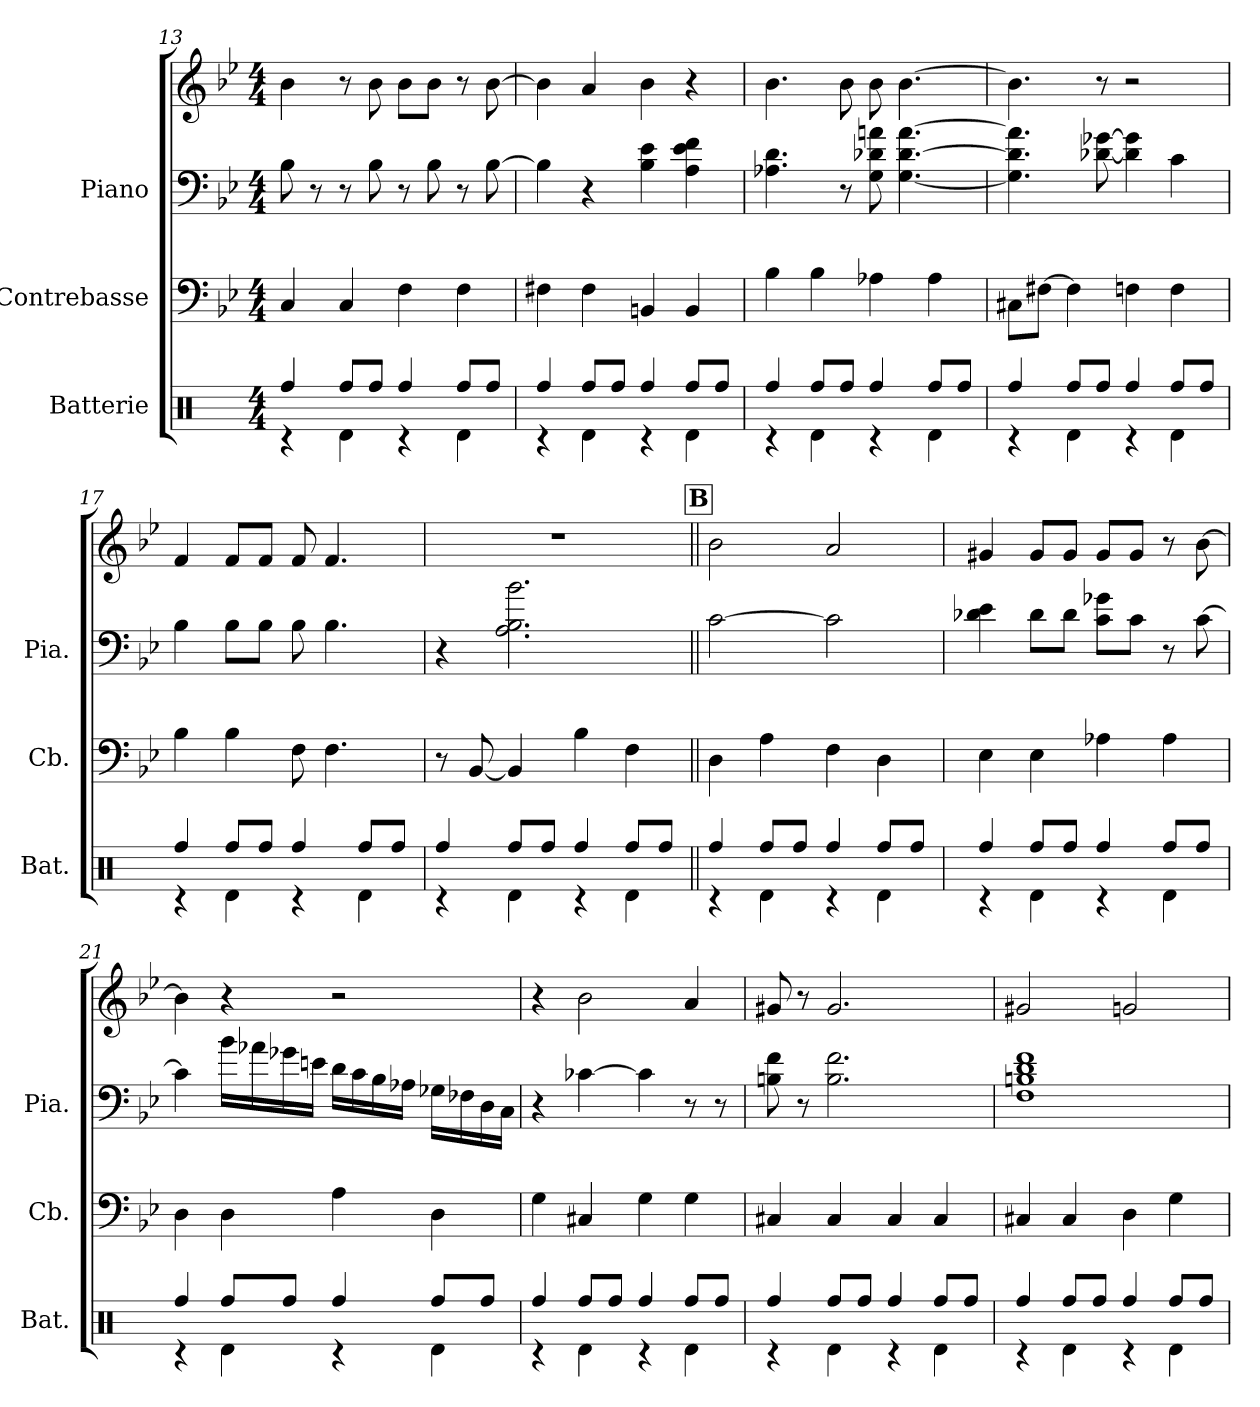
**kern	**kern	**kern	**kern
*part3	*part2	*part1	*part1
*staff4	*staff3	*staff2	*staff1
*I"Batterie	*I"Contrebasse	*I"Piano	*
*I'Bat.	*I'Cb.	*I'Pia.	*
*clefX	*clefF4	*clefF4	*clefG2
*	*ITrd7c12	*	*
*k[]	*k[b-e-]	*k[b-e-]	*k[b-e-]
*M4/4	*M4/4	*M4/4	*M4/4
=13	=13	=13	=13
*^	*	*	*
4Rff/	4r	4CC/	8B-\	4b-\
.	.	.	8r	.
8Rff/L	4Rd\	4CC/	8r	8r
8Rff/J	.	.	8B-\	8b-\
4Rff/	4r	4FF\	8r	8b-\L
.	.	.	8B-\	8b-\J
8Rff/L	4Rd\	4FF\	8r	8r
8Rff/J	.	.	[8B-\	[8b-\
=14	=14	=14	=14	=14
4Rff/	4r	4FF#X\	4B-\]	4b-\]
8Rff/L	4Rd\	4FF#\	4r	4a/
8Rff/J	.	.	.	.
4Rff/	4r	4BBBn/	4B-\ 4e-\	4b-\
8Rff/L	4Rd\	4BBB/	4A\ 4e-\ 4f\	4r
8Rff/J	.	.	.	.
!!LO:PB:g=z
=15	=15	=15	=15	=15
4Rff/	4r	4BB-\	4.A-X\ 4.d\	4.b-\
8Rff/L	4Rd\	4BB-\	.	.
8Rff/J	.	.	8r	8b-\
4Rff/	4r	4AA-X\	8G\ 8d-X\ 8an\	8b-\
.	.	.	[4.G\ [4.d-\ [4.a\	[4.b-\
8Rff/L	4Rd\	4AA-\	.	.
8Rff/J	.	.	.	.
=16	=16	=16	=16	=16
4Rff/	4r	8CC#X\L	4.G\] 4.d-\] 4.a\]	4.b-\]
.	.	[8FF#X\J	.	.
8Rff/L	4Rd\	4FF#\]	.	.
8Rff/J	.	.	[8d-X\ [8g-X\	8r
4Rff/	4r	4FFn\	4d-\] 4g-\]	2r
8Rff/L	4Rd\	4FF\	4c\	.
8Rff/J	.	.	.	.
=17	=17	=17	=17	=17
4Rff/	4r	4BB-\	4B-\	4f/
8Rff/L	4Rd\	4BB-\	8B-\L	8f/L
8Rff/J	.	.	8B-\J	8f/J
4Rff/	4r	8FF\	8B-\	8f/
.	.	4.FF\	4.B-\	4.f/
8Rff/L	4Rd\	.	.	.
8Rff/J	.	.	.	.
=18	=18	=18	=18	=18
4Rff/	4r	8r	4r	1r
.	.	[8BBB-/	.	.
8Rff/L	4Rd\	4BBB-/]	2.A\ 2.B-\ 2.b-\	.
8Rff/J	.	.	.	.
4Rff/	4r	4BB-\	.	.
8Rff/L	4Rd\	4FF\	.	.
8Rff/J	.	.	.	.
!!LO:REH:place=s1:a:B:fs=14:t=B
=19||	=19||	=19||	=19||	=19||
4Rff/	4r	4DD\	[2c\	2b-\
8Rff/L	4Rd\	4AA\	.	.
8Rff/J	.	.	.	.
4Rff/	4r	4FF\	2c\]	2a/
8Rff/L	4Rd\	4DD\	.	.
8Rff/J	.	.	.	.
!!LO:LB:g=z
=20	=20	=20	=20	=20
4Rff/	4r	4EE-\	4d-X\ 4e-\	4g#X/
8Rff/L	4Rd\	4EE-\	8d-\L	8g#/L
8Rff/J	.	.	8d-\J	8g#/J
4Rff/	4r	4AA-X\	8c\ 8g-X\L	8g#/L
.	.	.	8c\J	8g#/J
8Rff/L	4Rd\	4AA-\	8r	8r
8Rff/J	.	.	[8c\	[8b-\
=21	=21	=21	=21	=21
4Rff/	4r	4DD\	4c\]	4b-\]
8Rff/L	4Rd\	4DD\	16b-\LL	4r
.	.	.	16a-X\	.
8Rff/J	.	.	16g-X\	.
.	.	.	16en\JJ	.
4Rff/	4r	4AA\	16d\LL	2r
.	.	.	16c\	.
.	.	.	16B-\	.
.	.	.	16A-X\JJ	.
8Rff/L	4Rd\	4DD\	16G-X\LL	.
.	.	.	16F-X\	.
8Rff/J	.	.	16D\	.
.	.	.	16C\JJ	.
=22	=22	=22	=22	=22
4Rff/	4r	4GG\	4r	4r
8Rff/L	4Rd\	4CC#X/	[4c-X\	2b-\
8Rff/J	.	.	.	.
4Rff/	4r	4GG\	4c-\]	.
8Rff/L	4Rd\	4GG\	8r	4a/
8Rff/J	.	.	8r	.
!!LO:LB:g=z
=23	=23	=23	=23	=23
4Rff/	4r	4CC#X/	8Bn\ 8f\	8g#X/
.	.	.	8r	8r
8Rff/L	4Rd\	4CC#/	2.B\ 2.f\	2.g#/
8Rff/J	.	.	.	.
4Rff/	4r	4CC#/	.	.
8Rff/L	4Rd\	4CC#/	.	.
8Rff/J	.	.	.	.
=24	=24	=24	=24	=24
4Rff/	4r	4CC#X/	1F 1Bn 1d 1f	2g#X/
8Rff/L	4Rd\	4CC#/	.	.
8Rff/J	.	.	.	.
4Rff/	4r	4DD\	.	2gn/
8Rff/L	4Rd\	4GG\	.	.
8Rff/J	.	.	.	.
*v	*v	*	*	*
=	=	=	=
*-	*-	*-	*-
